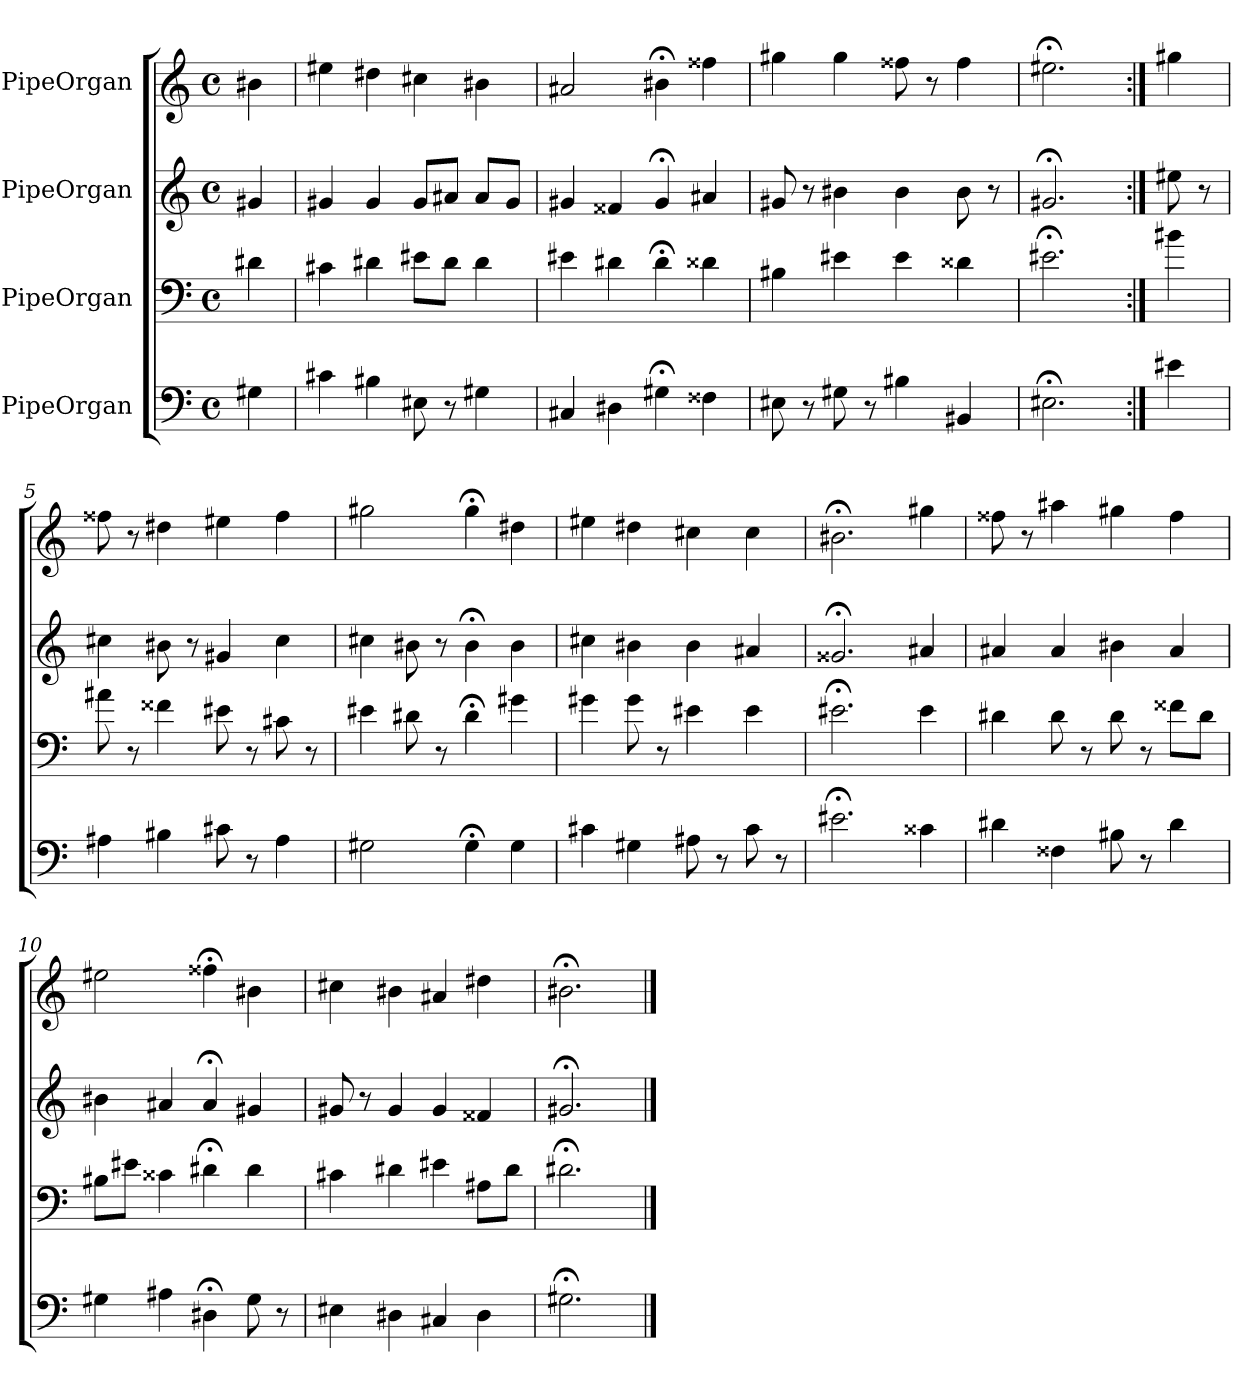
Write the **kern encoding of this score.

**kern	**kern	**kern	**kern
*part4	*part3	*part2	*part1
*staff4	*staff3	*staff2	*staff1
*I"PipeOrgan	*I"PipeOrgan	*I"PipeOrgan	*I"PipeOrgan
*clefF4	*clefF4	*clefG2	*clefG2
*k[]	*k[]	*k[]	*k[]
*M4/4	*M4/4	*M4/4	*M4/4
*met(c)	*met(c)	*met(c)	*met(c)
*MM60	*MM60	*MM60	*MM60
=	=	=	=
4G#X	4d#X	4g#X	4b#X
=1	=1	=1	=1
4c#X	4c#X	4g#X	4ee#X
4B#X	4d#X	4g#	4dd#X
8E#X	8e#X\L	8g#/L	4cc#X
8r	8d#\J	8a#X/J	.
4G#X	4d#	8a#/L	4b#X
.	.	8g#/J	.
=2	=2	=2	=2
4C#X	4e#X	4g#X	2a#X
4D#X	4d#X	4f##X	.
4G#X;<	4d#;<	4g#;<	4b#X;<
4F##X	4d##X	4a#X	4ff##X
=3	=3	=3	=3
8E#X	4B#X	8g#X	4gg#X
8r	.	8r	.
8G#X	4e#X	4b#X	4gg#
8r	.	.	.
4B#X	4e#	4b#	8ff##X
.	.	.	8r
4BB#X	4d##X	8b#	4ff##
.	.	8r	.
=4	=4	=4	=4
2.E#X;<	2.e#X;<	2.g#X;<	2.ee#X;<
=:|!	=:|!	=:|!	=:|!
4e#X	4b#X	8ee#X	4gg#X
.	.	8r	.
=5	=5	=5	=5
4A#X	8a#X	4cc#X	8ff##X
.	8r	.	8r
4B#X	4f##X	8b#X	4dd#X
.	.	8r	.
8c#X	8e#X	4g#X	4ee#X
8r	8r	.	.
4A#	8c#X	4cc#	4ff##
.	8r	.	.
=6	=6	=6	=6
2G#X	4e#X	4cc#X	2gg#X
.	8d#X	8b#X	.
.	8r	8r	.
4G#;<	4d#;<	4b#;<	4gg#;<
4G#	4g#X	4b#	4dd#X
=7	=7	=7	=7
4c#X	4g#X	4cc#X	4ee#X
4G#X	8g#	4b#X	4dd#X
.	8r	.	.
8A#X	4e#X	4b#	4cc#X
8r	.	.	.
8c#	4e#	4a#X	4cc#
8r	.	.	.
=8	=8	=8	=8
2.e#X;<	2.e#X;<	2.g##X;<	2.b#X;<
4c##X	4e#	4a#X	4gg#X
=9	=9	=9	=9
4d#X	4d#X	4a#X	8ff##X
.	.	.	8r
4F##X	8d#	4a#	4aa#X
.	8r	.	.
8B#X	8d#	4b#X	4gg#X
8r	8r	.	.
4d#	8f##X\L	4a#	4ff##
.	8d#\J	.	.
=10	=10	=10	=10
4G#X	8B#X\L	4b#X	2ee#X
.	8e#X\J	.	.
4A#X	4c##X	4a#X	.
4D#X;<	4d#X;<	4a#;<	4ff##X;<
8G#	4d#	4g#X	4b#X
8r	.	.	.
=11	=11	=11	=11
4E#X	4c#X	8g#X	4cc#X
.	.	8r	.
4D#X	4d#X	4g#	4b#X
4C#X	4e#X	4g#	4a#X
4D#	8A#X\L	4f##X	4dd#X
.	8d#\J	.	.
=12	=12	=12	=12
2.G#X;<	2.d#X;<	2.g#X;<	2.b#X;<
==	==	==	==
*-	*-	*-	*-
